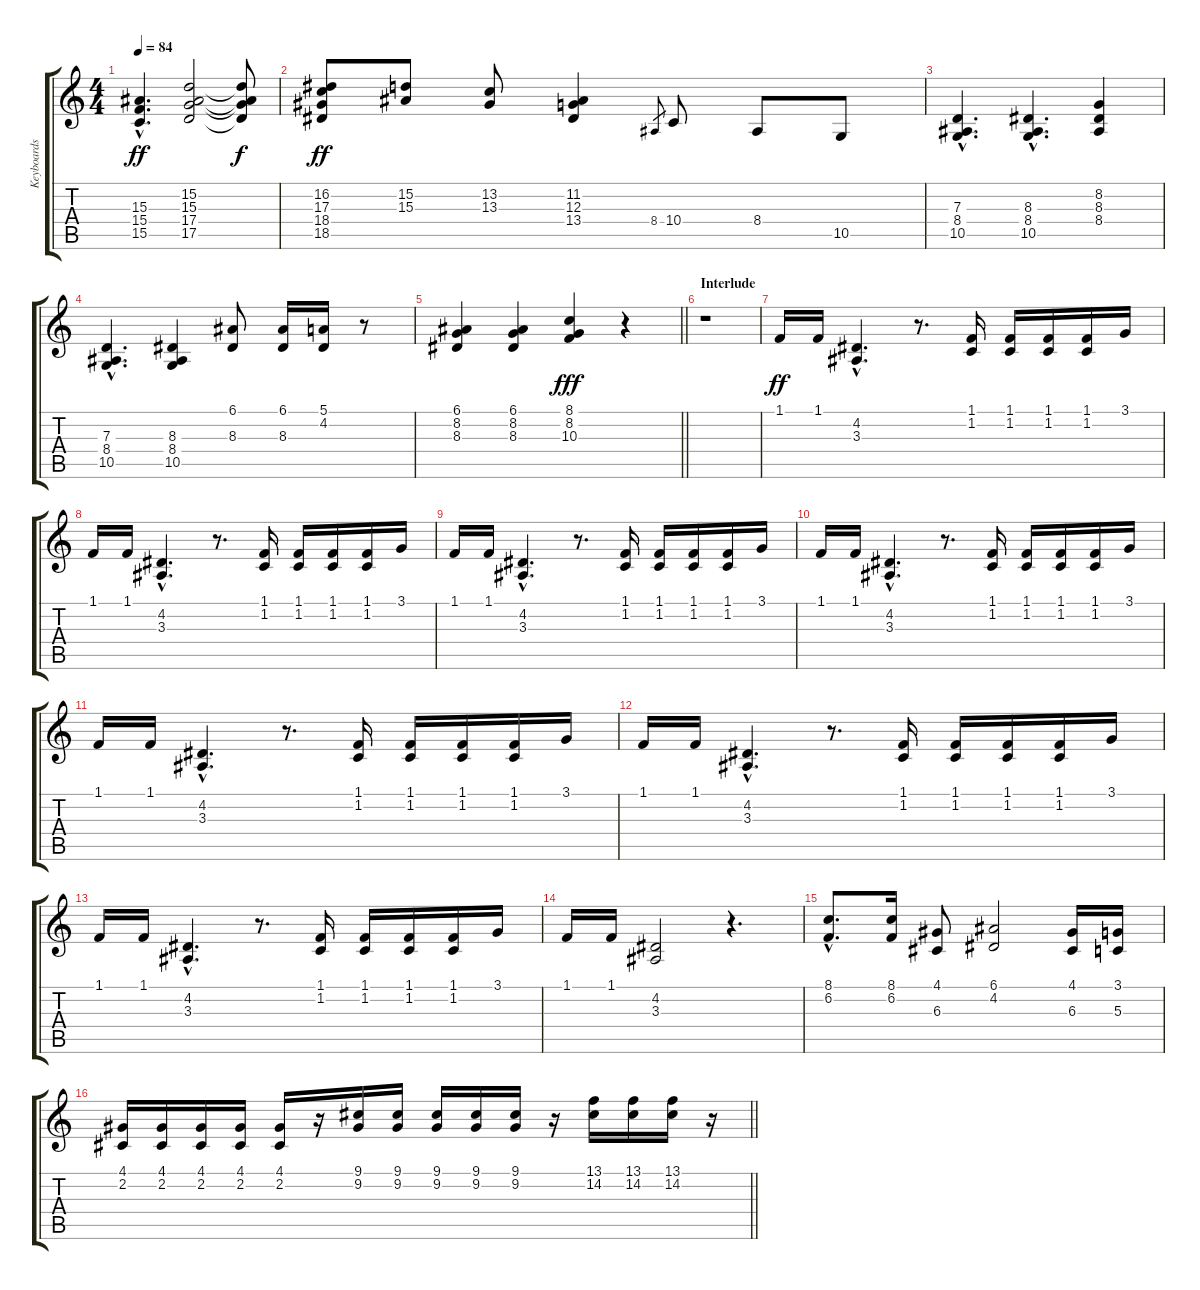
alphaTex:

\track ("Keyboards R. (Ian Anderson)" "Keyboards ") {instrument pad7halo}
\staff {score tabs}
\tuning (E4 B3 G3 D3 A2 E2) {hide}
\ts (4 4)
\tempo 84
\clef g2
\ks c
(15.3{hac} 15.4{hac} 15.5{hac}).4{d dy ff} (15.2 15.3 17.4 17.5).2 (15.2{t} 15.3{t} 17.4{t} 17.5{t}).8{dy f} |
(16.2 17.3 18.4 18.5).8{dy ff} (15.2 15.3).8 (13.2 13.3).8 (11.2 12.3 13.4).4 8.4.8{gr} 10.4.8 8.4.8 10.5.8 |
(7.3{hac} 8.4{hac} 10.5{hac}).4{d} (8.3{hac} 8.4{hac} 10.5{hac}).4{d} (8.2 8.3 8.4).4 |
(7.3{hac} 8.4{hac} 10.5{hac}).4{d} (8.3 8.4 10.5).4 (6.1 8.3).8 (6.1 8.3).16 (5.1 4.2).16 r.8 |
\barLineRight lightlight
(6.1 8.2 8.3).4 (6.1 8.2 8.3).4 (8.1 8.2 10.3).4{dy fff} r.4 |
\section ("" "Interlude")
r.1 |
1.1.16{dy ff} 1.1.16 (4.2{hac} 3.3{hac}).4{d} r.8{d} (1.1 1.2).16 (1.1 1.2).16 (1.1 1.2).16 (1.1 1.2).16 3.1.16 |
1.1.16 1.1.16 (4.2{hac} 3.3{hac}).4{d} r.8{d} (1.1 1.2).16 (1.1 1.2).16 (1.1 1.2).16 (1.1 1.2).16 3.1.16 |
1.1.16 1.1.16 (4.2{hac} 3.3{hac}).4{d} r.8{d} (1.1 1.2).16 (1.1 1.2).16 (1.1 1.2).16 (1.1 1.2).16 3.1.16 |
1.1.16 1.1.16 (4.2{hac} 3.3{hac}).4{d} r.8{d} (1.1 1.2).16 (1.1 1.2).16 (1.1 1.2).16 (1.1 1.2).16 3.1.16 |
1.1.16 1.1.16 (4.2{hac} 3.3{hac}).4{d} r.8{d} (1.1 1.2).16 (1.1 1.2).16 (1.1 1.2).16 (1.1 1.2).16 3.1.16 |
1.1.16 1.1.16 (4.2{hac} 3.3{hac}).4{d} r.8{d} (1.1 1.2).16 (1.1 1.2).16 (1.1 1.2).16 (1.1 1.2).16 3.1.16 |
1.1.16 1.1.16 (4.2{hac} 3.3{hac}).4{d} r.8{d} (1.1 1.2).16 (1.1 1.2).16 (1.1 1.2).16 (1.1 1.2).16 3.1.16 |
1.1.16 1.1.16 (4.2 3.3).2 r.4{d} |
(8.1{hac} 6.2{hac}).8{d} (8.1 6.2).16 (4.1 6.3).8 (6.1 4.2).2 (4.1 6.3).16 (3.1 5.3).16 |
\barLineRight lightlight
(4.1 2.2).16 (4.1 2.2).16 (4.1 2.2).16 (4.1 2.2).16 (4.1 2.2).16 r.16 (9.1 9.2).16 (9.1 9.2).16 (9.1 9.2).16 (9.1 9.2).16 (9.1 9.2).16 r.16 (13.1 14.2).16 (13.1 14.2).16 (13.1 14.2).16 r.16
